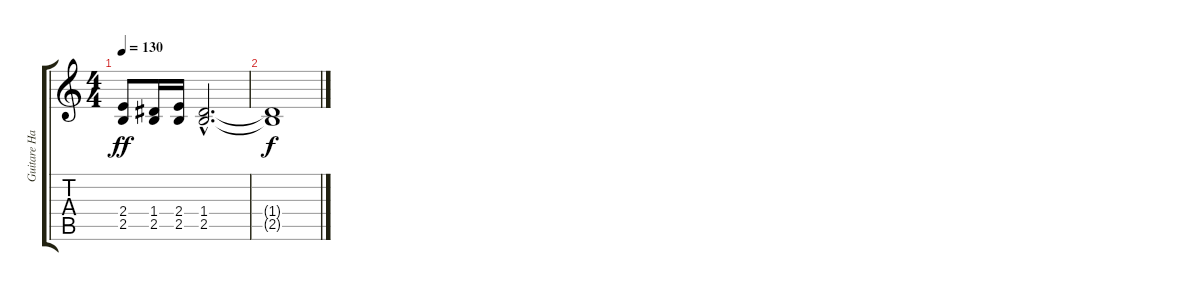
\track ("Guitare Harmonie" "Guitare Ha") {instrument distortionguitar}
\staff {score tabs}
\tuning (E4 B3 G3 D3 A2 D2) {hide}
\ts (4 4)
\tempo 130
\clef g2
\ks c
(2.4 2.5).8{dy ff} (1.4 2.5).16 (2.4 2.5).16 (1.4{hac} 2.5{hac}).2{d} |
(1.4{t} 2.5{t}).1{dy f}
